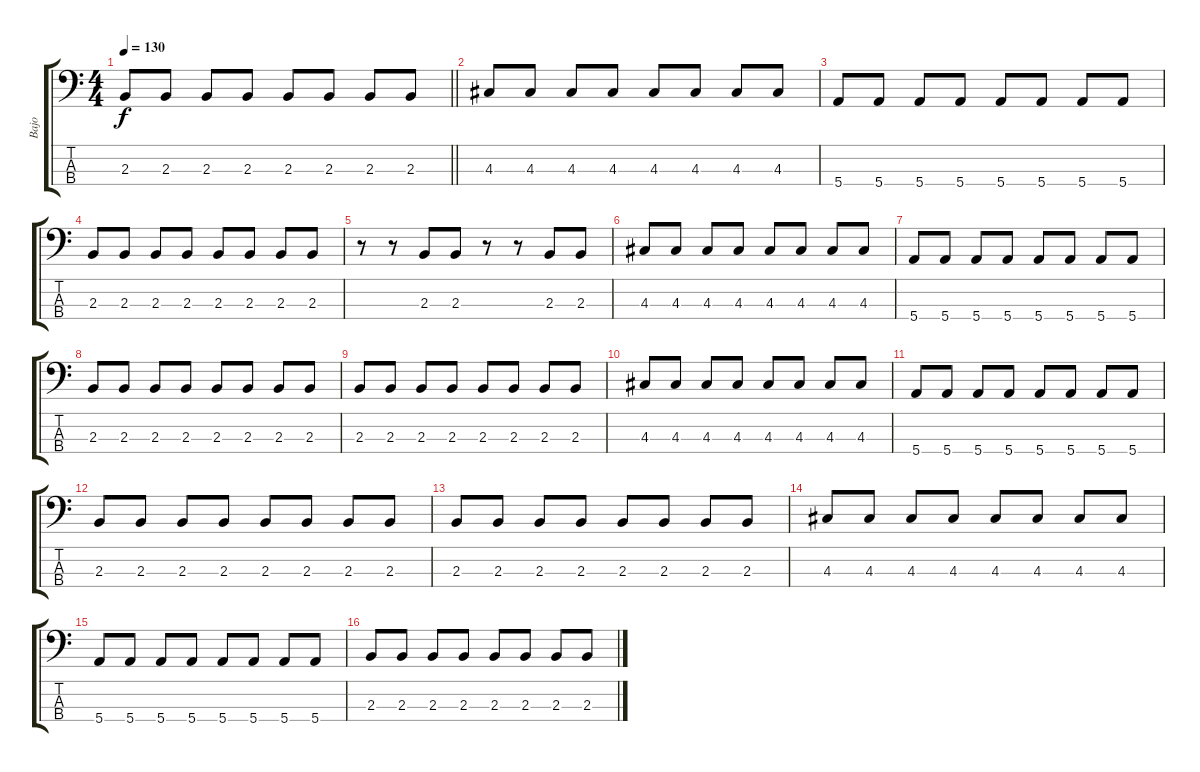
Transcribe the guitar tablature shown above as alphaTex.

\track ("Bajo" "Bajo") {instrument electricbasspick}
\staff {score tabs}
\tuning (G2 D2 A1 E1) {hide}
\ts (4 4)
\tempo 130
\clef f4
\barLineRight lightlight
\ks c
2.3.8{dy f} 2.3.8 2.3.8 2.3.8 2.3.8 2.3.8 2.3.8 2.3.8 |
4.3.8 4.3.8 4.3.8 4.3.8 4.3.8 4.3.8 4.3.8 4.3.8 |
5.4.8 5.4.8 5.4.8 5.4.8 5.4.8 5.4.8 5.4.8 5.4.8 |
2.3.8 2.3.8 2.3.8 2.3.8 2.3.8 2.3.8 2.3.8 2.3.8 |
r.8 r.8 2.3.8{instrument slapbass1} 2.3.8{instrument slapbass1} r.8 r.8 2.3.8{instrument slapbass1} 2.3.8{instrument electricbasspick} |
4.3.8 4.3.8 4.3.8 4.3.8 4.3.8 4.3.8 4.3.8 4.3.8 |
5.4.8 5.4.8 5.4.8 5.4.8 5.4.8 5.4.8 5.4.8 5.4.8 |
2.3.8 2.3.8 2.3.8 2.3.8 2.3.8 2.3.8 2.3.8 2.3.8 |
2.3.8 2.3.8 2.3.8 2.3.8 2.3.8 2.3.8 2.3.8 2.3.8 |
4.3.8 4.3.8 4.3.8 4.3.8 4.3.8 4.3.8 4.3.8 4.3.8 |
5.4.8 5.4.8 5.4.8 5.4.8 5.4.8 5.4.8 5.4.8 5.4.8 |
2.3.8 2.3.8 2.3.8 2.3.8 2.3.8 2.3.8 2.3.8 2.3.8 |
2.3.8 2.3.8 2.3.8 2.3.8 2.3.8 2.3.8 2.3.8 2.3.8 |
4.3.8 4.3.8 4.3.8 4.3.8 4.3.8 4.3.8 4.3.8 4.3.8 |
5.4.8 5.4.8 5.4.8 5.4.8 5.4.8 5.4.8 5.4.8 5.4.8 |
2.3.8 2.3.8 2.3.8 2.3.8 2.3.8 2.3.8 2.3.8 2.3.8
